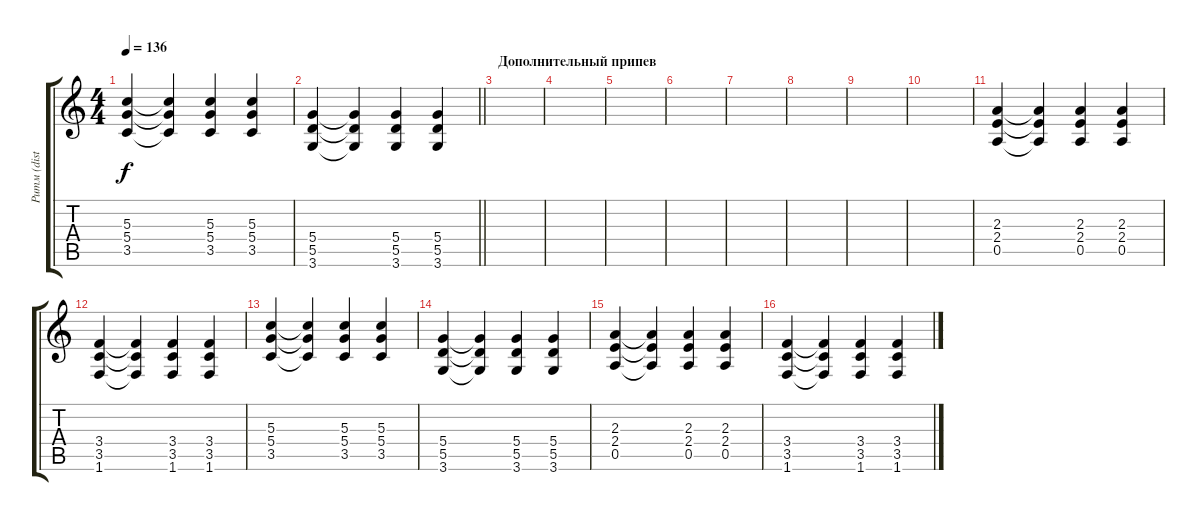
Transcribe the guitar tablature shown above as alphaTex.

\track ("Ритм (dist)" "Ритм (dist") {instrument distortionguitar}
\staff {score tabs}
\tuning (E4 B3 G3 D3 A2 E2) {hide}
\ts (4 4)
\tempo 136
\clef g2
\ks c
(5.3 5.4 3.5).4{dy f} (5.3{t} 5.4{t} 3.5{t}).4 (5.3 5.4 3.5).4 (5.3 5.4 3.5).4 |
\barLineRight lightlight
(5.4 5.5 3.6).4 (5.4{t} 5.5{t} 3.6{t}).4 (5.4 5.5 3.6).4 (5.4 5.5 3.6).4 |
\section ("" "Дополнительный припев")
|
|
|
|
|
|
|
|
(2.3 2.4 0.5).4 (2.3{t} 2.4{t} 0.5{t}).4 (2.3 2.4 0.5).4 (2.3 2.4 0.5).4 |
(3.4 3.5 1.6).4 (3.4{t} 3.5{t} 1.6{t}).4 (3.4 3.5 1.6).4 (3.4 3.5 1.6).4 |
(5.3 5.4 3.5).4 (5.3{t} 5.4{t} 3.5{t}).4 (5.3 5.4 3.5).4 (5.3 5.4 3.5).4 |
(5.4 5.5 3.6).4 (5.4{t} 5.5{t} 3.6{t}).4 (5.4 5.5 3.6).4 (5.4 5.5 3.6).4 |
(2.3 2.4 0.5).4 (2.3{t} 2.4{t} 0.5{t}).4 (2.3 2.4 0.5).4 (2.3 2.4 0.5).4 |
(3.4 3.5 1.6).4 (3.4{t} 3.5{t} 1.6{t}).4 (3.4 3.5 1.6).4 (3.4 3.5 1.6).4
